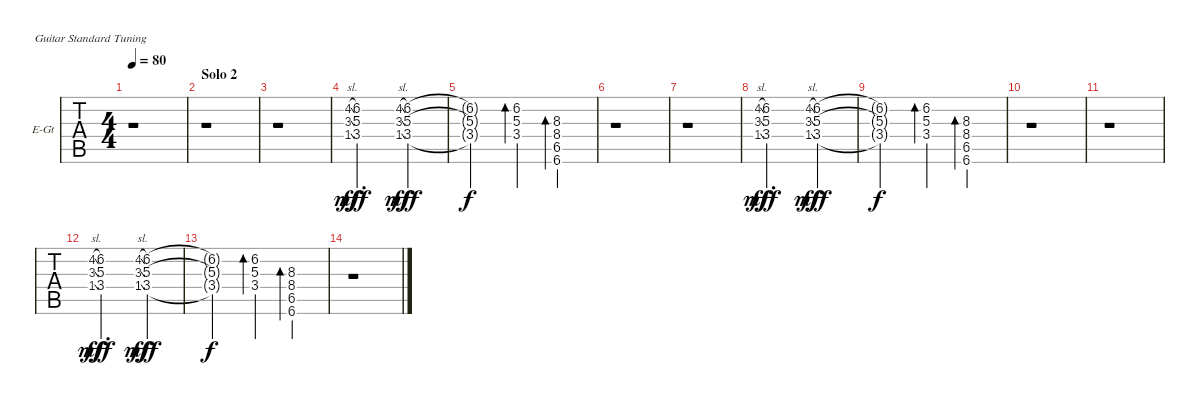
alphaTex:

\bracketExtendMode groupsimilarinstruments
\firstSystemTrackNameOrientation horizontal
\otherSystemsTrackNameOrientation horizontal
\chordDiagramsInScore
\track ("Guitar Slide" "E-Gt") {instrument electricguitarclean}
\staff {tabs}
\tuning (E4 B3 G3 D3 A2 E2)
\ts (4 4)
\tempo 80
\clef g2
\ks c
r.1{dy mf} |
\section ("" "Solo 2")
r.1 |
r.1 |
(4.2{sl} 3.3{sl} 1.4{sl}).8{gr} (6.2 5.3 3.4).2{d dy fff} (4.2{sl} 3.3{sl} 1.4{sl}).8{gr dy mf} (6.2 5.3 3.4).4{dy fff} |
(6.2{t} 5.3{t} 3.4{t}).2{dy f} (6.2 5.3 3.4).4{bd 60} (8.3 8.4 6.5 6.6).4{bd 60} |
r.1 |
r.1 |
(4.2{sl} 3.3{sl} 1.4{sl}).8{gr dy mf} (6.2 5.3 3.4).2{d dy fff} (4.2{sl} 3.3{sl} 1.4{sl}).8{gr dy mf} (6.2 5.3 3.4).4{dy fff} |
(6.2{t} 5.3{t} 3.4{t}).2{dy f} (6.2 5.3 3.4).4{bd 60} (8.3 8.4 6.5 6.6).4{bd 60} |
r.1 |
r.1 |
(4.2{sl} 3.3{sl} 1.4{sl}).8{gr dy mf} (6.2 5.3 3.4).2{d dy fff} (4.2{sl} 3.3{sl} 1.4{sl}).8{gr dy mf} (6.2 5.3 3.4).4{dy fff} |
(6.2{t} 5.3{t} 3.4{t}).2{dy f} (6.2 5.3 3.4).4{bd 60} (8.3 8.4 6.5 6.6).4{bd 60} |
r.1
